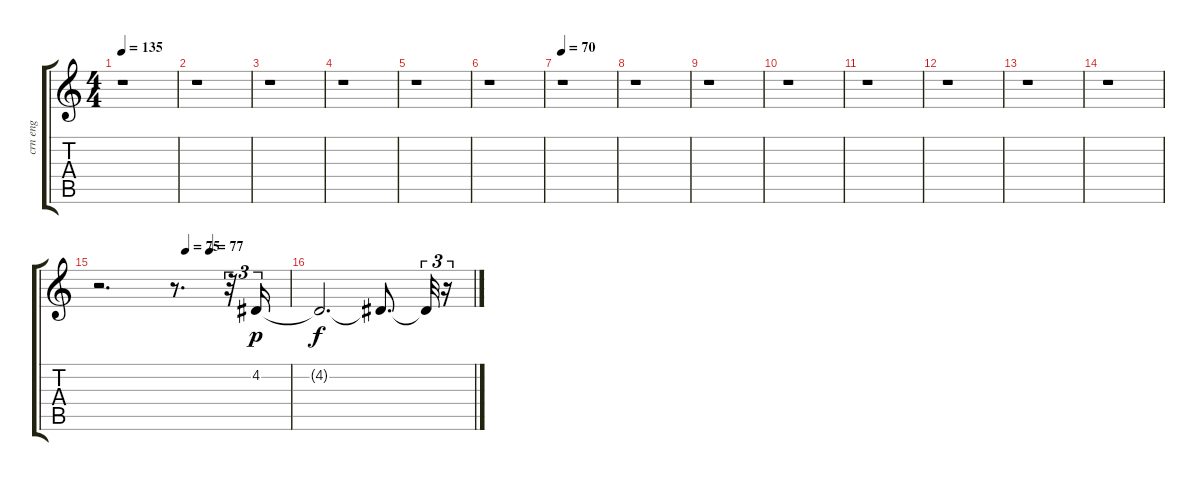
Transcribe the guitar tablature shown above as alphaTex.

\track ("crn eng" "crn eng") {instrument englishhorn}
\staff {score tabs}
\tuning (E4 B3 G3 D3 A2 E2) {hide}
\ts (4 4)
\tempo 135
\clef g2
\ks c
r.1{dy f} |
r.1 |
r.1 |
r.1 |
r.1 |
r.1 |
\tempo 70
r.1 |
r.1 |
r.1 |
r.1 |
r.1 |
r.1 |
r.1 |
r.1 |
\tempo (75 0.4583333333333333)
\tempo (77 0.5833333333333334)
r.2{d} r.8{d} r.32{tu (3 2)} 4.2.16{tu (3 2) dy p} |
4.2{t}.2{d dy f} 4.2{t}.8{d} 4.2{t}.32{tu (3 2)} r.16{tu (3 2)}
